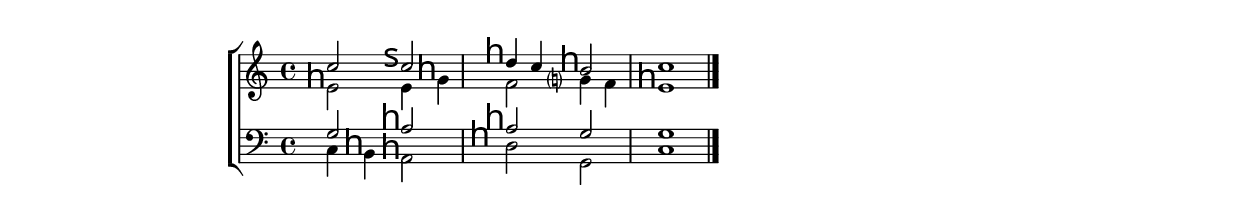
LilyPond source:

\version "2.24.1"
\include "tuning.ily"
\include "layout.ily"

%% Content 1
XS = \relative c'' { c2    cisMM  dM4 c bM2   c1 }
XA = \relative c'  { eM2   eM4 gM f2    g?4 f eM1 }
XT = \relative c'  { g2    aM     aM    g     g1 }
XB = \relative c   { c4 bM aM2    dM    g,    c1}


%% MIDI 1
\score {
  <<
    \new Staff \with {midiInstrument = #"oboe"} << \XS >>
    \new Staff \with {midiInstrument = #"oboe"} << \XA >>
    \new Staff \with {midiInstrument = #"oboe"} << \XT >>
    \new Staff \with {midiInstrument = #"oboe"} << \XB >>
  >>
  \midi { \tempo 4 = 100 }
}

%% Control the PDF output.
%% PDF (the just one, with HE accidentals)
\score {
  \new ChoirStaff
  <<
    \new Staff << {
      << \XS \\ \XA >> \bar "|." } >>
    \new Staff << \clef "bass" {
      << \XT \\ \XB >> \bar "|."} >>
  >>
  \layout{}
}
